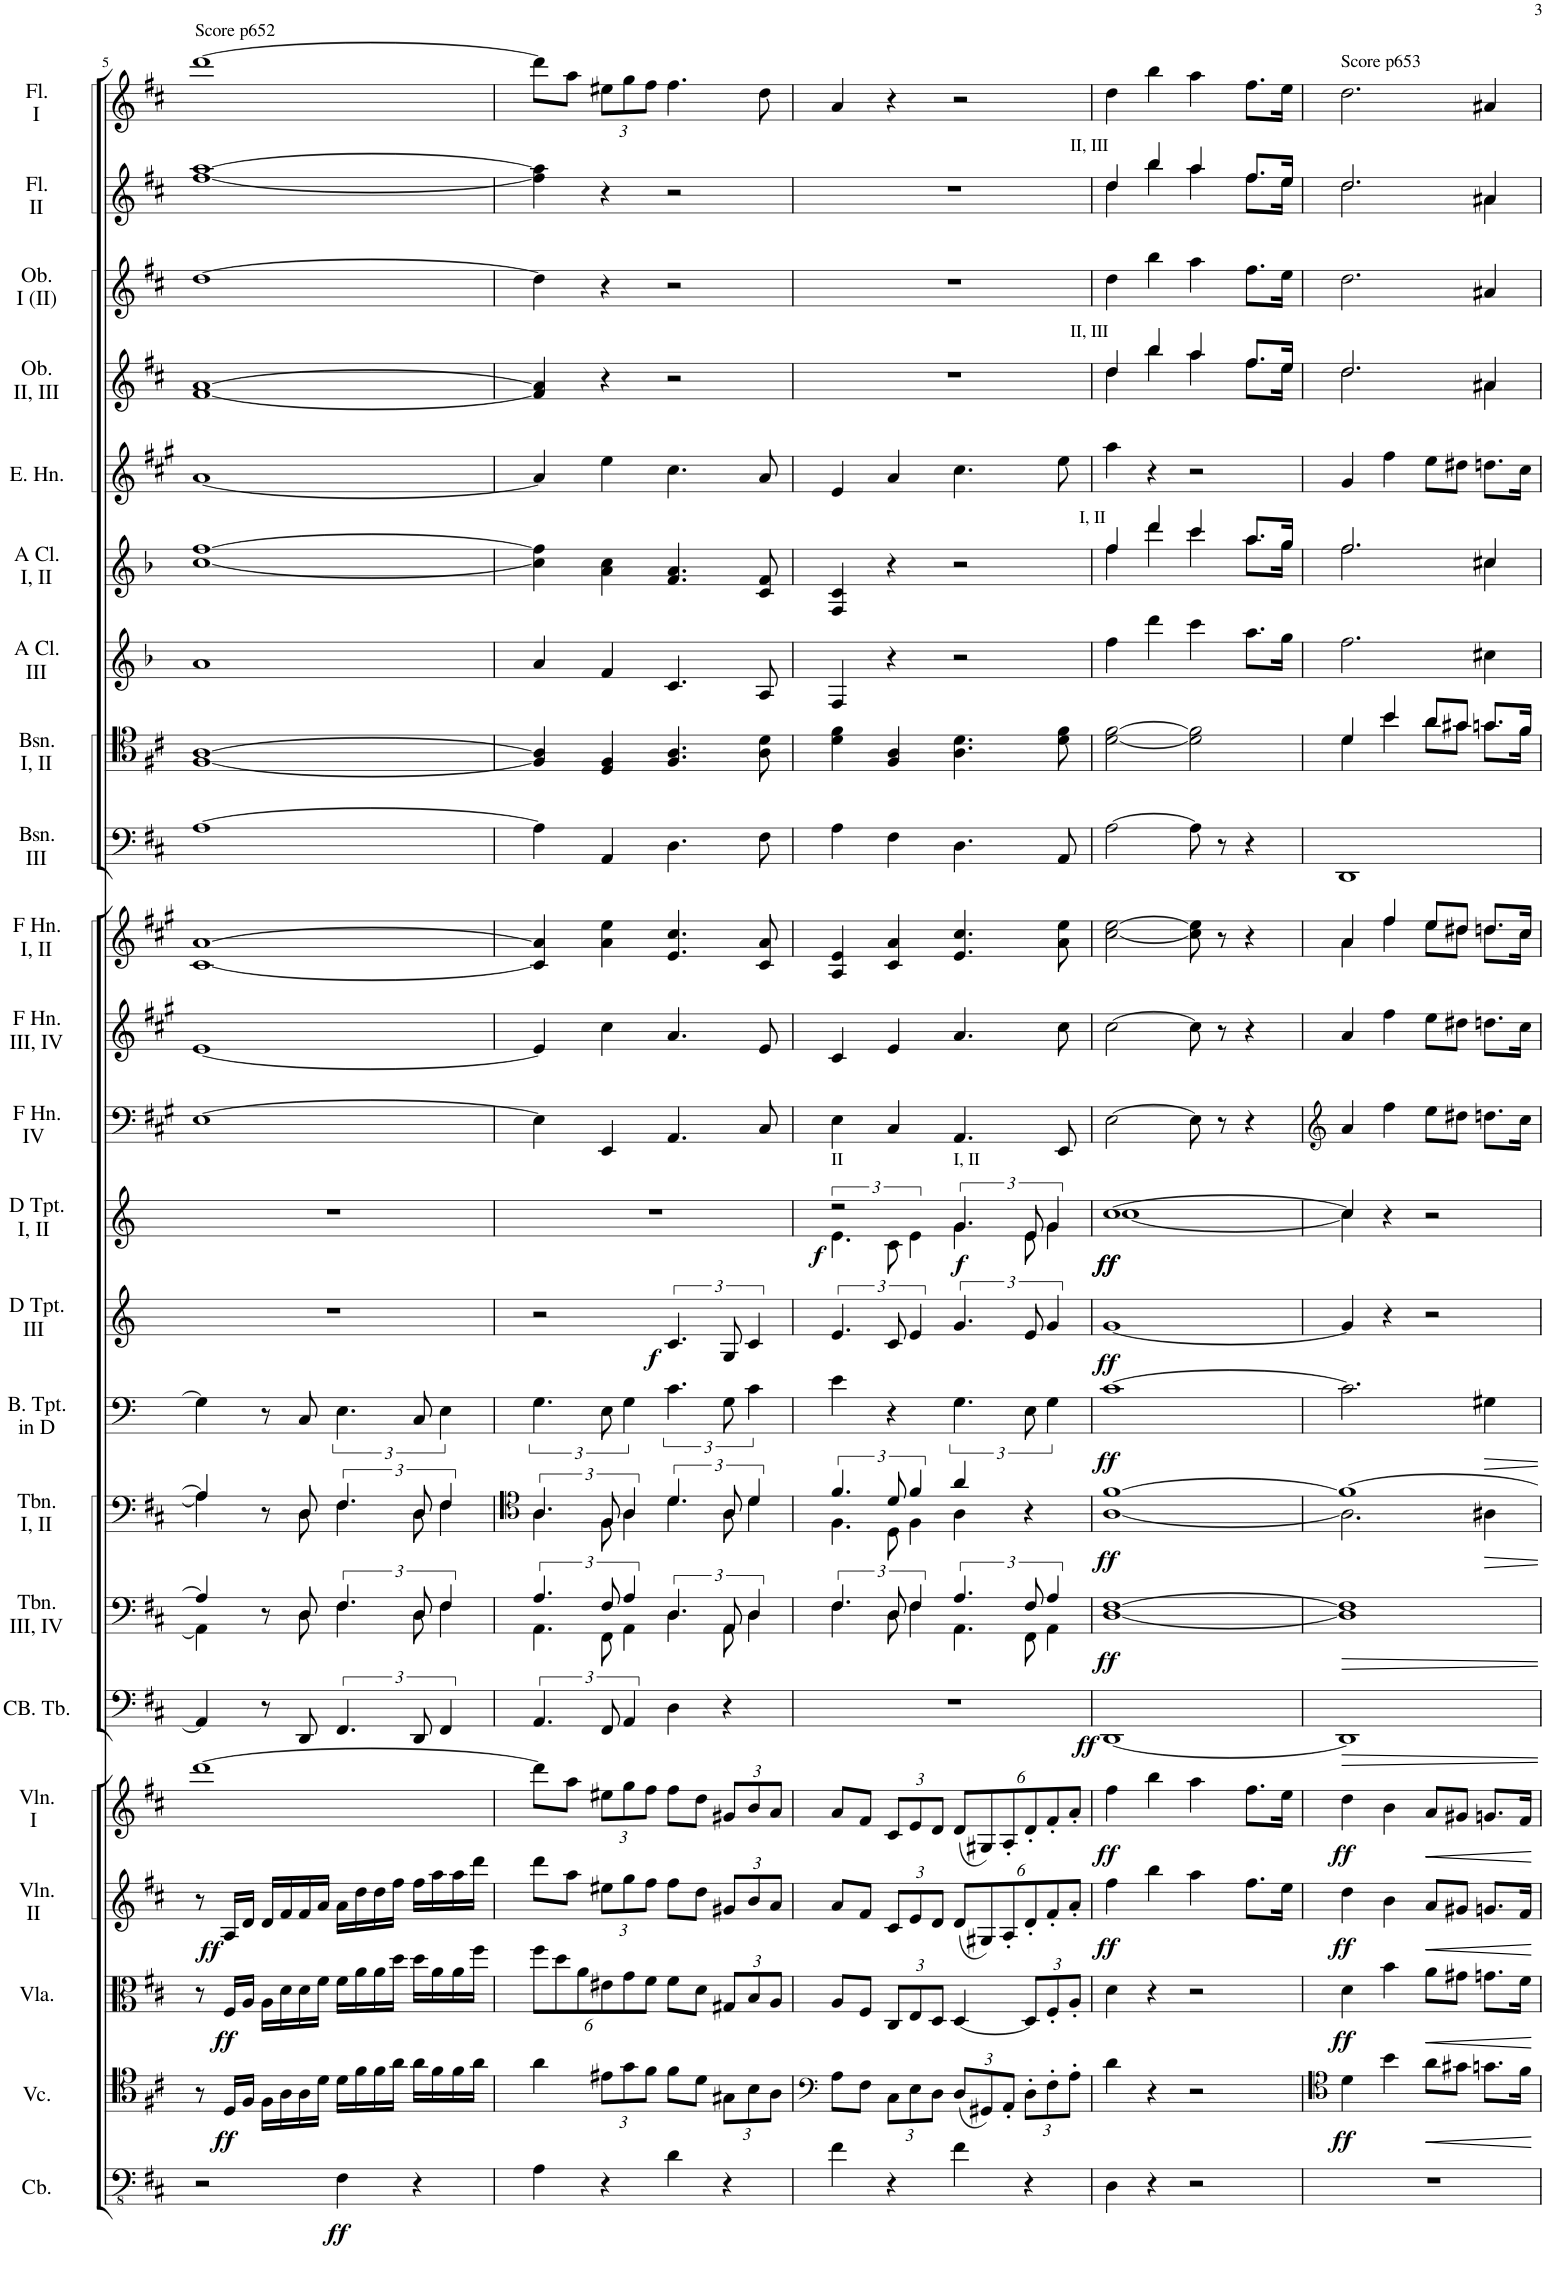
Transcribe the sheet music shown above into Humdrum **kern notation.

**kern	**dynam	**kern	**dynam	**kern	**dynam	**kern	**dynam	**kern	**dynam	**kern	**dynam	**kern	**dynam	**kern	**dynam	**kern	**dynam	**kern	**dynam	**kern	**dynam	**kern	**kern	**kern	**kern	**kern	**kern	**kern	**kern	**kern	**kern	**kern	**kern
*part23	*part23	*part22	*part22	*part21	*part21	*part20	*part20	*part19	*part19	*part18	*part18	*part17	*part17	*part16	*part16	*part15	*part15	*part14	*part14	*part13	*part13	*part12	*part11	*part10	*part9	*part8	*part7	*part6	*part5	*part4	*part3	*part2	*part1
*staff23	*staff23	*staff22	*staff22	*staff21	*staff21	*staff20	*staff20	*staff19	*staff19	*staff18	*staff18	*staff17	*staff17	*staff16	*staff16	*staff15	*staff15	*staff14	*staff14	*staff13	*staff13	*staff12	*staff11	*staff10	*staff9	*staff8	*staff7	*staff6	*staff5	*staff4	*staff3	*staff2	*staff1
*I"Contrabass	*	*I"Violoncello	*	*I"Viola	*	*I"Violin II	*	*I"Violin I	*	*I"Contrabass Tuba	*	*I"Trombone III, IV	*	*I"Trombone I, II	*	*I"Bass Trumpet in D	*	*I"D Trumpet III	*	*I"D Trumpet I, II	*	*I"Horn in F IV	*I"Horn in F III, IV	*I"Horn in F I, II	*I"Bassoon III	*I"Bassoon I, II	*I"Clarinet in A III	*I"Clarinet in A I, II	*I"English Horn	*I"Oboe II, III	*I"Oboe I (II)	*I"Flute II	*I"Flute I
*I'Cb.	*	*I'Vc.	*	*I'Vla.	*	*I'Vln. II	*	*I'Vln. I	*	*I'CB. Tb.	*	*I'Tbn. III, IV	*	*I'Tbn. I, II	*	*I'B. Tpt. in D	*	*I'D Tpt. III	*	*I'D Tpt. I, II	*	*	*	*	*I'Bsn. III	*I'Bsn. I, II	*	*	*I'E. Hn.	*I'Ob. II, III	*I'Ob. I (II)	*I'Fl. II	*I'Fl. I
!!LO:PB:g=z
*clefFv4	*	*clefC4	*	*clefC3	*	*clefG2	*	*clefG2	*	*clefF4	*	*clefF4	*	*clefF4	*	*clefF4	*	*clefG2	*	*clefG2	*	*clefF4	*clefG2	*clefG2	*clefF4	*clefC4	*clefG2	*clefG2	*clefG2	*clefG2	*clefG2	*clefG2	*clefG2
*	*	*	*	*	*	*	*	*	*	*	*	*	*	*	*	*Trd1c2	*	*Trd-1c-2	*	*Trd-1c-2	*	*Trd4c7	*Trd4c7	*Trd4c7	*	*	*Trd2c3	*Trd2c3	*Trd4c7	*	*	*	*
*k[f#c#]	*	*k[f#c#]	*	*k[f#c#]	*	*k[f#c#]	*	*k[f#c#]	*	*k[f#c#]	*	*k[f#c#]	*	*k[f#c#]	*	*k[]	*	*k[]	*	*k[]	*	*k[f#c#g#]	*k[f#c#g#]	*k[f#c#g#]	*k[f#c#]	*k[f#c#]	*k[b-]	*k[b-]	*k[f#c#g#]	*k[f#c#]	*k[f#c#]	*k[f#c#]	*k[f#c#]
*M4/4	*	*M4/4	*	*M4/4	*	*M4/4	*	*M4/4	*	*M4/4	*	*M4/4	*	*M4/4	*	*M4/4	*	*M4/4	*	*M4/4	*	*M4/4	*M4/4	*M4/4	*M4/4	*M4/4	*M4/4	*M4/4	*M4/4	*M4/4	*M4/4	*M4/4	*M4/4
*met(c)	*	*met(c)	*	*met(c)	*	*met(c)	*	*met(c)	*	*met(c)	*	*met(c)	*	*met(c)	*	*met(c)	*	*met(c)	*	*met(c)	*	*met(c)	*met(c)	*met(c)	*met(c)	*met(c)	*met(c)	*met(c)	*met(c)	*met(c)	*met(c)	*met(c)	*met(c)
=5	=5	=5	=5	=5	=5	=5	=5	=5	=5	=5	=5	=5	=5	=5	=5	=5	=5	=5	=5	=5	=5	=5	=5	=5	=5	=5	=5	=5	=5	=5	=5	=5	=5
*	*	*	*	*	*	*	*	*	*	*	*	*^	*	*^	*	*	*	*	*	*	*	*	*	*	*	*	*	*	*	*	*	*	*
2r	.	8r	.	8r	.	8r	.	[1ddd	.	4AA/]	.	4A/]	4AA\]	.	4A/]	4A\]	.	4G\]	.	1r	.	1r	.	[1E	[1e	[1c# [1a	[1A	[1F# [1A	1a	[1cc [1ff	[1a	[1f# [1a	[1dd	[1ff# [1aa	[1ddd
!	!	!	!LO:DY:b	!	!LO:DY:b	!	!LO:DY:b	!	!	!	!	!	!	!	!	!	!	!	!	!	!	!	!	!	!	!	!	!	!	!	!	!	!	!	!
.	.	16D/LL	ff	16F#/LL	ff	16A/LL	ff	.	.	.	.	.	.	.	.	.	.	.	.	.	.	.	.	.	.	.	.	.	.	.	.	.	.	.	.
.	.	16F#/JJ	.	16A/JJ	.	16d/JJ	.	.	.	.	.	.	.	.	.	.	.	.	.	.	.	.	.	.	.	.	.	.	.	.	.	.	.	.	.
.	.	16F#\LL	.	16A\LL	.	16d/LL	.	.	.	8r	.	8r	8ryy	.	8r	8ryy	.	8r	.	.	.	.	.	.	.	.	.	.	.	.	.	.	.	.	.
.	.	16A\	.	16d\	.	16f#/	.	.	.	.	.	.	.	.	.	.	.	.	.	.	.	.	.	.	.	.	.	.	.	.	.	.	.	.	.
.	.	16A\	.	16d\	.	16f#/	.	.	.	8DD/	.	8D/	8D\	.	8D/	8D\	.	8C/	.	.	.	.	.	.	.	.	.	.	.	.	.	.	.	.	.
.	.	16d\JJ	.	16f#\JJ	.	16a/JJ	.	.	.	.	.	.	.	.	.	.	.	.	.	.	.	.	.	.	.	.	.	.	.	.	.	.	.	.	.
!	!LO:DY:b	!	!	!	!	!	!	!	!	!	!	!	!	!	!	!	!	!	!	!	!	!	!	!	!	!	!	!	!	!	!	!	!	!	!
4FF#\	ff	16d\LL	.	16f#\LL	.	16a\LL	.	.	.	6.FF#/	.	6.F#/	6.F#\	.	6.F#/	6.F#\	.	6.E\	.	.	.	.	.	.	.	.	.	.	.	.	.	.	.	.	.
.	.	16f#\	.	16a\	.	16dd\	.	.	.	.	.	.	.	.	.	.	.	.	.	.	.	.	.	.	.	.	.	.	.	.	.	.	.	.	.
.	.	16f#\	.	16a\	.	16dd\	.	.	.	.	.	.	.	.	.	.	.	.	.	.	.	.	.	.	.	.	.	.	.	.	.	.	.	.	.
.	.	16a\JJ	.	16dd\JJ	.	16ff#\JJ	.	.	.	.	.	.	.	.	.	.	.	.	.	.	.	.	.	.	.	.	.	.	.	.	.	.	.	.	.
4r	.	16a\LL	.	16dd\LL	.	16ff#\LL	.	.	.	12DD/	.	12D/	12D\	.	12D/	12D\	.	12C/	.	.	.	.	.	.	.	.	.	.	.	.	.	.	.	.	.
.	.	16f#\	.	16a\	.	16aa\	.	.	.	.	.	.	.	.	.	.	.	.	.	.	.	.	.	.	.	.	.	.	.	.	.	.	.	.	.
.	.	.	.	.	.	.	.	.	.	6FF#/	.	6F#/	6F#\	.	6F#/	6F#\	.	6E\	.	.	.	.	.	.	.	.	.	.	.	.	.	.	.	.	.
.	.	16f#\	.	16a\	.	16aa\	.	.	.	.	.	.	.	.	.	.	.	.	.	.	.	.	.	.	.	.	.	.	.	.	.	.	.	.	.
.	.	16a\JJ	.	16ff#\JJ	.	16ddd\JJ	.	.	.	.	.	.	.	.	.	.	.	.	.	.	.	.	.	.	.	.	.	.	.	.	.	.	.	.	.
=6	=6	=6	=6	=6	=6	=6	=6	=6	=6	=6	=6	=6	=6	=6	=6	=6	=6	=6	=6	=6	=6	=6	=6	=6	=6	=6	=6	=6	=6	=6	=6	=6	=6	=6	=6
*	*	*	*	*	*	*	*	*	*	*	*	*	*	*	*clefC4	*	*	*	*	*	*	*	*	*	*	*	*	*	*	*	*	*	*	*	*
*	*	*	*	*Xbrackettup	*	*	*	*	*	*	*	*	*	*	*	*	*	*	*	*	*	*	*	*	*	*	*	*	*	*	*	*	*	*	*
4AA\	.	4a\	.	12ff#\L	.	8ddd\L	.	8ddd\L]	.	6.AA/	.	6.A/	6.AA\	.	6.A/	6.A\	.	6.G\	.	2r	.	1r	.	4E\]	4e/]	4c#/] 4a/]	4A\]	4F#/] 4A/]	4a/	4cc\] 4ff\]	4a/]	4f#/] 4a/]	4dd\]	4ff#\] 4aa\]	8ddd\L]
.	.	.	.	12dd\	.	.	.	.	.	.	.	.	.	.	.	.	.	.	.	.	.	.	.	.	.	.	.	.	.	.	.	.	.	.	.
.	.	.	.	.	.	8aa\J	.	8aa\J	.	.	.	.	.	.	.	.	.	.	.	.	.	.	.	.	.	.	.	.	.	.	.	.	.	.	8aa\J
.	.	.	.	12a\	.	.	.	.	.	.	.	.	.	.	.	.	.	.	.	.	.	.	.	.	.	.	.	.	.	.	.	.	.	.	.
*	*	*Xbrackettup	*	*	*	*Xbrackettup	*	*Xbrackettup	*	*	*	*	*	*	*	*	*	*	*	*	*	*	*	*	*	*	*	*	*	*	*	*	*	*	*Xbrackettup
4r	.	12e#X\L	.	12e#X\	.	12ee#X\L	.	12ee#X\L	.	12FF#/	.	12F#/	12FF#\	.	12F#/	12F#\	.	12E\	.	.	.	.	.	4EE/	4cc#\	4a\ 4ee\	4AA/	4D/ 4F#/	4f/	4a\ 4cc\	4ee\	4r	4r	4r	12ee#X\L
.	.	12g\	.	12g\	.	12gg\	.	12gg\	.	6AA/	.	6A/	6AA\	.	6A/	6A\	.	6G\	.	.	.	.	.	.	.	.	.	.	.	.	.	.	.	.	12gg\
.	.	12f#\J	.	12f#\J	.	12ff#\J	.	12ff#\J	.	.	.	.	.	.	.	.	.	.	.	.	.	.	.	.	.	.	.	.	.	.	.	.	.	.	12ff#\J
!	!	!	!	!	!	!	!	!	!	!	!	!	!	!	!	!	!	!	!	!	!LO:DY:b	!	!	!	!	!	!	!	!	!	!	!	!	!	!
4D\	.	8f#\L	.	8f#\L	.	8ff#\L	.	8ff#\L	.	4D\	.	6.D/	6.D\	.	6.d/	6.d\	.	6.c\	.	6.c/	f	.	.	4.AA/	4.a/	4.e/ 4.cc#/	4.D\	4.F#/ 4.A/	4.c/	4.f/ 4.a/	4.cc#\	2r	2r	2r	4.ff#\
.	.	8d\J	.	8d\J	.	8dd\J	.	8dd\J	.	.	.	.	.	.	.	.	.	.	.	.	.	.	.	.	.	.	.	.	.	.	.	.	.	.	.
4r	.	12G#X\L	.	12G#X/L	.	12g#X/L	.	12g#X/L	.	4r	.	12AA/	12AA\	.	12A/	12A\	.	12G\	.	12G/	.	.	.	.	.	.	.	.	.	.	.	.	.	.	.
.	.	12B\	.	12B/	.	12b/	.	12b/	.	.	.	6D/	6D\	.	6d/	6d\	.	6c\	.	6c/	.	.	.	.	.	.	.	.	.	.	.	.	.	.	.
.	.	.	.	.	.	.	.	.	.	.	.	.	.	.	.	.	.	.	.	.	.	.	.	8C#/	8e/	8c#/ 8a/	8F#\	8A\ 8d\	8A/	8c/ 8f/	8a/	.	.	.	8dd\
.	.	12A\J	.	12A/J	.	12a/J	.	12a/J	.	.	.	.	.	.	.	.	.	.	.	.	.	.	.	.	.	.	.	.	.	.	.	.	.	.	.
=7	=7	=7	=7	=7	=7	=7	=7	=7	=7	=7	=7	=7	=7	=7	=7	=7	=7	=7	=7	=7	=7	=7	=7	=7	=7	=7	=7	=7	=7	=7	=7	=7	=7	=7	=7
*	*	*clefF4	*	*	*	*	*	*	*	*	*	*	*	*	*	*	*	*	*	*	*	*	*	*	*	*	*	*	*	*	*	*	*	*	*
*	*	*	*	*	*	*	*	*	*	*	*	*	*	*	*	*	*	*	*	*	*	*^	*	*	*	*	*	*	*	*	*	*	*	*	*
!	!	!	!	!	!	!	!	!	!	!	!	!	!	!	!	!	!	!	!	!	!	!LO:TX:a:t=II	!	!	!	!	!	!	!	!	!	!	!	!	!	!
!	!	!	!	!	!	!	!	!	!	!	!	!	!	!	!	!	!	!	!	!	!	!	!	!LO:DY:b	!	!	!	!	!	!	!	!	!	!	!	!
4F#\	.	8A\L	.	8A/L	.	8a/L	.	8a/L	.	1r	.	6.F#/	6.F#\	.	6.f#/	6.F#\	.	4e\	.	6.e/	.	2r	6.e\	f	4E\	4c#/	4A/ 4e/	4A\	4d\ 4f#\	4F/	4F/ 4c/	4e/	1r	1r	1r	4a/
.	.	8F#\J	.	8F#/J	.	8f#/J	.	8f#/J	.	.	.	.	.	.	.	.	.	.	.	.	.	.	.	.	.	.	.	.	.	.	.	.	.	.	.	.
4r	.	12C#\L	.	12C#/L	.	12c#/L	.	12c#/L	.	.	.	12D/	12D\	.	12d/	12D\	.	4r	.	12c/	.	.	12c\	.	4C#/	4e/	4c#/ 4a/	4F#\	4F#/ 4A/	4r	4r	4a/	.	.	.	4r
.	.	12E\	.	12E/	.	12e/	.	12e/	.	.	.	6F#/	6F#\	.	6f#/	6F#\	.	.	.	6e/	.	.	6e\	.	.	.	.	.	.	.	.	.	.	.	.	.
.	.	12D\J	.	12D/J	.	12d/J	.	12d/J	.	.	.	.	.	.	.	.	.	.	.	.	.	.	.	.	.	.	.	.	.	.	.	.	.	.	.	.
!	!	!	!	!	!	!	!	!	!	!	!	!	!	!	!	!	!	!	!	!	!	!LO:TX:a:t=I, II	!	!	!	!	!	!	!	!	!	!	!	!	!	!
!	!	!	!	!	!	!	!	!	!	!	!	!	!	!	!	!	!	!	!	!	!	!	!	!LO:DY:b	!	!	!	!	!	!	!	!	!	!	!	!
4F#\	.	(12D/L	.	[4D/	.	(12d/L	.	(12d/L	.	.	.	6.A/	6.AA\	.	4a/	4A\	.	6.G\	.	6.g/	.	6.g/	6.g\	f	4.AA/	4.a/	4.e/ 4.cc#/	4.D\	4.A\ 4.d\	2r	2r	4.cc#\	.	.	.	2r
.	.	12GG#X/)	.	.	.	12G#X/)	.	12G#X/)	.	.	.	.	.	.	.	.	.	.	.	.	.	.	.	.	.	.	.	.	.	.	.	.	.	.	.	.
.	.	12AA'/J	.	.	.	12A'/	.	12A'/	.	.	.	.	.	.	.	.	.	.	.	.	.	.	.	.	.	.	.	.	.	.	.	.	.	.	.	.
4r	.	12D'\L	.	12D/L]	.	12d'/	.	12d'/	.	.	.	12F#/	12FF#\	.	4r	4ryy	.	12E\	.	12e/	.	12e/	12e\	.	.	.	.	.	.	.	.	.	.	.	.	.
.	.	12F#'\	.	12F#'/	.	12f#'/	.	12f#'/	.	.	.	6A/	6AA\	.	.	.	.	6G\	.	6g/	.	6g/	6g\	.	.	.	.	.	.	.	.	.	.	.	.	.
.	.	.	.	.	.	.	.	.	.	.	.	.	.	.	.	.	.	.	.	.	.	.	.	.	8EE/	8cc#\	8a\ 8ee\	8AA/	8d\ 8f#\	.	.	8ee\	.	.	.	.
.	.	12A'\J	.	12A'/J	.	12a'/J	.	12a'/J	.	.	.	.	.	.	.	.	.	.	.	.	.	.	.	.	.	.	.	.	.	.	.	.	.	.	.	.
*	*	*	*	*	*	*	*	*	*	*	*	*v	*v	*	*	*	*	*	*	*	*	*	*	*	*	*	*	*	*	*	*	*	*	*	*	*
*	*	*	*	*	*	*	*	*	*	*	*	*	*	*v	*v	*	*	*	*	*	*	*	*	*	*	*	*	*	*	*	*	*	*	*	*
=8	=8	=8	=8	=8	=8	=8	=8	=8	=8	=8	=8	=8	=8	=8	=8	=8	=8	=8	=8	=8	=8	=8	=8	=8	=8	=8	=8	=8	=8	=8	=8	=8	=8	=8
*	*	*	*	*	*	*	*	*	*	*	*	*	*	*	*	*	*	*	*	*	*	*	*	*	*	*	*	*	*^	*	*^	*	*^	*
!	!	!	!	!	!	!	!	!	!	!	!	!	!	!	!	!	!	!	!	!	!	!	!	!	!	!	!	!	!	!	!	!	!	!	!LO:TX:a:t=II, III	!	!
!	!	!	!	!	!	!	!	!	!	!	!	!	!	!	!	!	!	!	!	!	!	!	!	!	!	!	!	!	!	!	!	!LO:TX:a:t=II, III	!	!	!	!	!
!	!	!	!	!	!	!	!	!	!	!	!	!	!	!	!	!	!	!	!	!	!	!	!	!	!	!	!	!	!LO:TX:a:t=I, II	!	!	!	!	!	!	!	!
!	!	!	!	!	!	!	!LO:DY:b	!	!LO:DY:b	!	!LO:DY:b	!	!LO:DY:b	!	!LO:DY:b	!	!LO:DY:b	!	!LO:DY:b	!	!	!LO:DY:b	!	!	!	!	!	!	!	!	!	!	!	!	!	!	!
!	!	!	!	!	!	!	!	!	!	!	!	!	!	!	!	!	!	!	!	!	!	!LO:DY:n=1:b	!	!	!	!	!	!	!	!	!	!	!	!	!	!	!
4DD\	.	4d\	.	4d\	.	4ff#\	ff	4ff#\	ff	[1DD	ff	[1D [1F#	ff	[1A [1f#	ff	[1c	ff	[1g	ff	[1cc	[1cc	ff ff	[2E\	[2cc#\	[2cc#\ [2ee\	[2A\	[2d\ [2f#\	4ff\	4ff/	4ff\	4aa\	4dd/	4dd\	4dd\	4dd/	4dd\	4dd\
4r	.	4r	.	4r	.	4bb\	.	4bb\	.	.	.	.	.	.	.	.	.	.	.	.	.	.	.	.	.	.	.	4ddd\	4ddd/	4ddd\	4r	4bb/	4bb\	4bb\	4bb/	4bb\	4bb\
2r	.	2r	.	2r	.	4aa\	.	4aa\	.	.	.	.	.	.	.	.	.	.	.	.	.	.	8E\]	8cc#\]	8cc#\] 8ee\]	8A\]	2d\] 2f#\]	4ccc\	4ccc/	4ccc\	2r	4aa/	4aa\	4aa\	4aa/	4aa\	4aa\
.	.	.	.	.	.	.	.	.	.	.	.	.	.	.	.	.	.	.	.	.	.	.	8r	8r	8r	8r	.	.	.	.	.	.	.	.	.	.	.
.	.	.	.	.	.	8.ff#\L	.	8.ff#\L	.	.	.	.	.	.	.	.	.	.	.	.	.	.	4r	4r	4r	4r	.	8.aa\L	8.aa/L	8.aa\L	.	8.ff#/L	8.ff#\L	8.ff#\L	8.ff#/L	8.ff#\L	8.ff#\L
.	.	.	.	.	.	16ee\Jk	.	16ee\Jk	.	.	.	.	.	.	.	.	.	.	.	.	.	.	.	.	.	.	.	16gg\Jk	16gg/Jk	16gg\Jk	.	16ee/Jk	16ee\Jk	16ee\Jk	16ee/Jk	16ee\Jk	16ee\Jk
=9	=9	=9	=9	=9	=9	=9	=9	=9	=9	=9	=9	=9	=9	=9	=9	=9	=9	=9	=9	=9	=9	=9	=9	=9	=9	=9	=9	=9	=9	=9	=9	=9	=9	=9	=9	=9	=9
*	*	*clefC4	*	*	*	*	*	*	*	*	*	*	*	*	*	*	*	*	*	*	*	*	*clefG2	*	*	*	*	*	*	*	*	*	*	*	*	*	*
*	*	*	*	*	*	*	*	*	*	*	*	*	*	*^	*	*	*	*	*	*	*	*	*	*	*^	*	*^	*	*	*	*	*	*	*	*	*	*
!	!	!	!LO:DY:b	!	!LO:DY:b	!	!LO:DY:b	!	!LO:DY:b	!	!	!	!	!	!	!	!	!	!	!	!	!	!	!	!	!	!	!	!	!	!	!	!	!	!	!	!	!	!	!
1r	.	4d\	ff	4d\	ff	4dd\	ff	4dd\	ff	1DD]	.	1D] 1F#]	.	1f#_	2.A\]	.	2.c\]	.	4g/]	.	4cc/]	4cc\]	.	4a/	4a/	4a/	4a\	1DD	4d/	4d\	2.ff\	2.ff/	2.ff\	4g#/	2.dd/	2.dd\	2.dd\	2.dd/	2.dd\	2.dd\
.	.	4b\	.	4b\	.	4b\	.	4b\	.	.	.	.	.	.	.	.	.	.	4r	.	4r	4ryy	.	4ff#\	4ff#\	4ff#/	4ff#\	.	4b/	4b\	.	.	.	4ff#\	.	.	.	.	.	.
.	.	8a\L	.	8a\L	.	8a/L	.	8a/L	.	.	.	.	.	.	.	.	.	.	2r	.	2r	2ryy	.	8ee\L	8ee\L	8ee/L	8ee\L	.	8a/L	8a\L	.	.	.	8ee\L	.	.	.	.	.	.
.	.	8g#X\J	.	8g#X\J	.	8g#X/J	.	8g#X/J	.	.	.	.	.	.	.	.	.	.	.	.	.	.	.	8dd#X\J	8dd#X\J	8dd#X/J	8dd#\J	.	8g#X/J	8g#\J	.	.	.	8dd#X\J	.	.	.	.	.	.
.	.	8.gn\L	.	8.gn\L	.	8.gn/L	.	8.gn/L	.	.	.	.	.	.	4A#X\	.	4G#X\	.	.	.	.	.	.	8.ddn\L	8.ddn\L	8.ddn/L	8.dd\L	.	8.gn/L	8.g\L	4cc#X\	4cc#X/	4cc#\	8.ddn\L	4a#X/	4a#\	4a#X/	4a#X/	4a#\	4a#X/
.	.	16f#\Jk	.	16f#\Jk	.	16f#/Jk	.	16f#/Jk	.	.	.	.	.	.	.	.	.	.	.	.	.	.	.	16cc#\Jk	16cc#\Jk	16cc#/Jk	16cc#\Jk	.	16f#/Jk	16f#\Jk	.	.	.	16cc#\Jk	.	.	.	.	.	.
*	*	*	*	*	*	*	*	*	*	*	*	*	*	*v	*v	*	*	*	*	*	*v	*v	*	*	*	*v	*v	*	*v	*v	*	*v	*v	*	*v	*v	*	*v	*v	*
=	=	=	=	=	=	=	=	=	=	=	=	=	=	=	=	=	=	=	=	=	=	=	=	=	=	=	=	=	=	=	=	=	=
*-	*-	*-	*-	*-	*-	*-	*-	*-	*-	*-	*-	*-	*-	*-	*-	*-	*-	*-	*-	*-	*-	*-	*-	*-	*-	*-	*-	*-	*-	*-	*-	*-	*-
